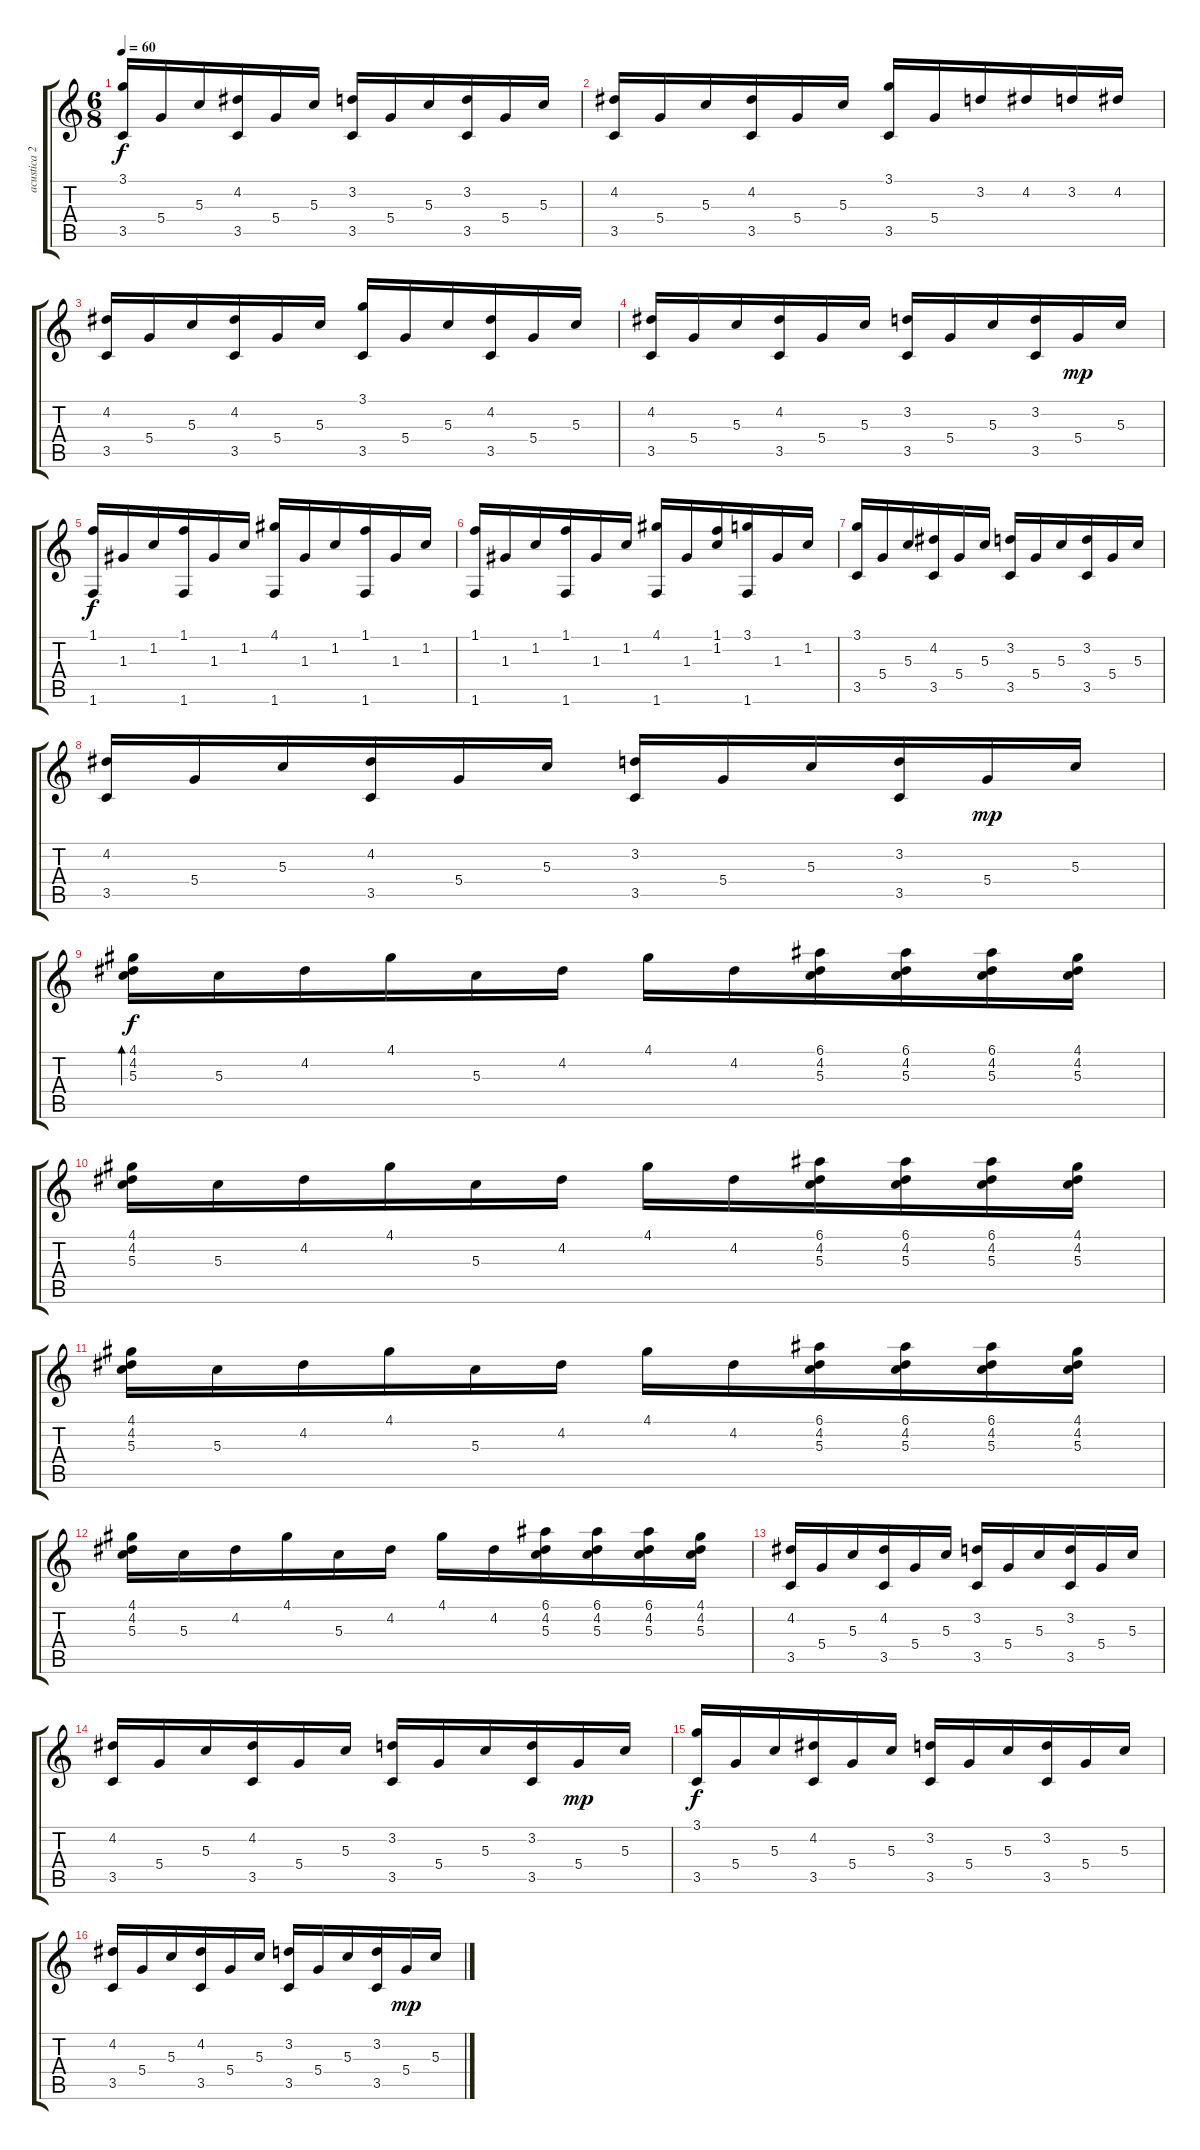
\track ("acustica 2" "acustica 2") {instrument acousticguitarnylon}
\staff {score tabs}
\tuning (E4 B3 G3 D3 A2 E2) {hide}
\ts (6 8)
\tempo 60
\clef g2
\ks c
(3.1 3.5).16{dy f} 5.4.16 5.3.16 (4.2 3.5).16 5.4.16 5.3.16 (3.2 3.5).16 5.4.16 5.3.16 (3.2 3.5).16 5.4.16 5.3.16 |
(4.2 3.5).16 5.4.16 5.3.16 (4.2 3.5).16 5.4.16 5.3.16 (3.1 3.5).16 5.4.16 3.2.16 4.2.16 3.2.16 4.2.16 |
(4.2 3.5).16 5.4.16 5.3.16 (4.2 3.5).16 5.4.16 5.3.16 (3.1 3.5).16 5.4.16 5.3.16 (4.2 3.5).16 5.4.16 5.3.16 |
(4.2 3.5).16 5.4.16 5.3.16 (4.2 3.5).16 5.4.16 5.3.16 (3.2 3.5).16 5.4.16 5.3.16 (3.2 3.5).16 5.4.16{dy mp} 5.3.16 |
(1.1 1.6).16{dy f} 1.3.16 1.2.16 (1.1 1.6).16 1.3.16 1.2.16 (4.1 1.6).16 1.3.16 1.2.16 (1.1 1.6).16 1.3.16 1.2.16 |
(1.1 1.6).16 1.3.16 1.2.16 (1.1 1.6).16 1.3.16 1.2.16 (4.1 1.6).16 1.3.16 (1.1 1.2).16 (3.1 1.6).16 1.3.16 1.2.16 |
(3.1 3.5).16 5.4.16 5.3.16 (4.2 3.5).16 5.4.16 5.3.16 (3.2 3.5).16 5.4.16 5.3.16 (3.2 3.5).16 5.4.16 5.3.16 |
(4.2 3.5).16 5.4.16 5.3.16 (4.2 3.5).16 5.4.16 5.3.16 (3.2 3.5).16 5.4.16 5.3.16 (3.2 3.5).16 5.4.16{dy mp} 5.3.16 |
(4.1 4.2 5.3).16{bd 120 dy f} 5.3.16 4.2.16 4.1.16 5.3.16 4.2.16 4.1.16 4.2.16 (6.1 4.2 5.3).16 (6.1 4.2 5.3).16 (6.1 4.2 5.3).16 (4.1 4.2 5.3).16 |
(4.1 4.2 5.3).16 5.3.16 4.2.16 4.1.16 5.3.16 4.2.16 4.1.16 4.2.16 (6.1 4.2 5.3).16 (6.1 4.2 5.3).16 (6.1 4.2 5.3).16 (4.1 4.2 5.3).16 |
(4.1 4.2 5.3).16 5.3.16 4.2.16 4.1.16 5.3.16 4.2.16 4.1.16 4.2.16 (6.1 4.2 5.3).16 (6.1 4.2 5.3).16 (6.1 4.2 5.3).16 (4.1 4.2 5.3).16 |
(4.1 4.2 5.3).16 5.3.16 4.2.16 4.1.16 5.3.16 4.2.16 4.1.16 4.2.16 (6.1 4.2 5.3).16 (6.1 4.2 5.3).16 (6.1 4.2 5.3).16 (4.1 4.2 5.3).16 |
(4.2 3.5).16 5.4.16 5.3.16 (4.2 3.5).16 5.4.16 5.3.16 (3.2 3.5).16 5.4.16 5.3.16 (3.2 3.5).16 5.4.16 5.3.16 |
(4.2 3.5).16 5.4.16 5.3.16 (4.2 3.5).16 5.4.16 5.3.16 (3.2 3.5).16 5.4.16 5.3.16 (3.2 3.5).16 5.4.16{dy mp} 5.3.16 |
(3.1 3.5).16{dy f} 5.4.16 5.3.16 (4.2 3.5).16 5.4.16 5.3.16 (3.2 3.5).16 5.4.16 5.3.16 (3.2 3.5).16 5.4.16 5.3.16 |
(4.2 3.5).16 5.4.16 5.3.16 (4.2 3.5).16 5.4.16 5.3.16 (3.2 3.5).16 5.4.16 5.3.16 (3.2 3.5).16 5.4.16{dy mp} 5.3.16
